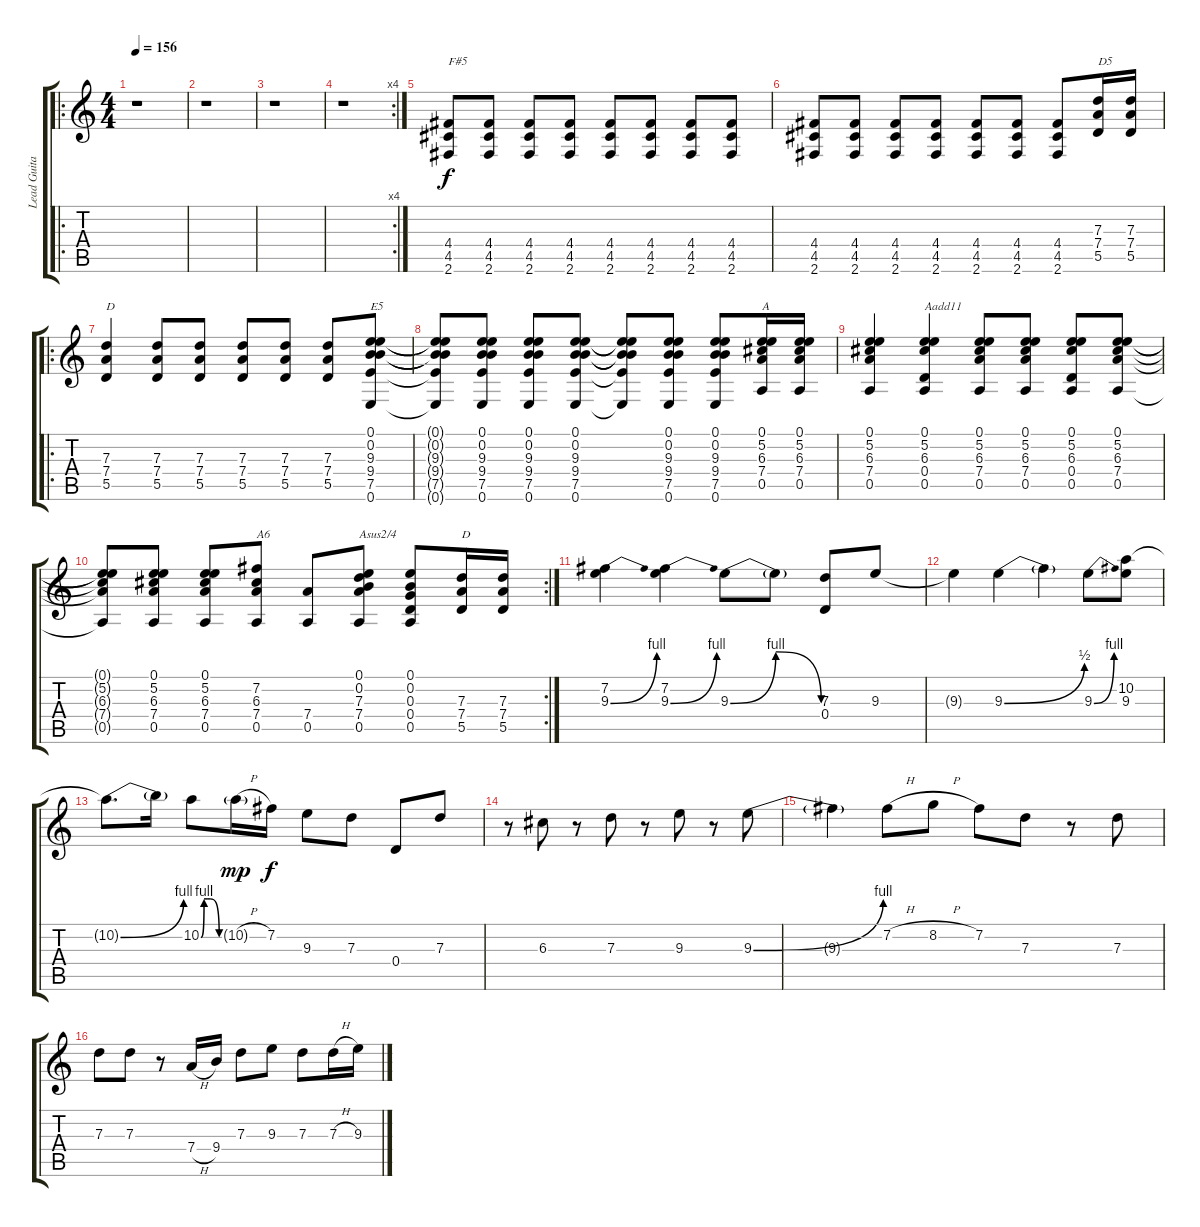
\track ("Lead Guitar" "Lead Guita") {instrument overdrivenguitar}
\staff {score tabs}
\tuning (E4 B3 G3 D3 A2 E2) {hide}
\ro
\ts (4 4)
\tempo 156
\clef g2
\ks c
r.1{dy f} |
r.1 |
r.1 |
\rc 4
r.1 |
(4.4 4.5 2.6).8{txt "F#5"} (4.4 4.5 2.6).8 (4.4 4.5 2.6).8 (4.4 4.5 2.6).8 (4.4 4.5 2.6).8 (4.4 4.5 2.6).8 (4.4 4.5 2.6).8 (4.4 4.5 2.6).8 |
(4.4 4.5 2.6).8 (4.4 4.5 2.6).8 (4.4 4.5 2.6).8 (4.4 4.5 2.6).8 (4.4 4.5 2.6).8 (4.4 4.5 2.6).8 (4.4 4.5 2.6).8 (7.3 7.4 5.5).16{txt "D5"} (7.3 7.4 5.5).16 |
\ro
(7.3 7.4 5.5).4{txt "D"} (7.3 7.4 5.5).8 (7.3 7.4 5.5).8 (7.3 7.4 5.5).8 (7.3 7.4 5.5).8 (7.3 7.4 5.5).8 (0.1 0.2 9.3 9.4 7.5 0.6).8{txt "E5"} |
(0.1{t} 0.2{t} 9.3{t} 9.4{t} 7.5{t} 0.6{t}).8 (0.1 0.2 9.3 9.4 7.5 0.6).8 (0.1 0.2 9.3 9.4 7.5 0.6).8 (0.1 0.2 9.3 9.4 7.5 0.6).8 (0.1{t} 0.2{t} 9.3{t} 9.4{t} 7.5{t} 0.6{t}).8 (0.1 0.2 9.3 9.4 7.5 0.6).8 (0.1 0.2 9.3 9.4 7.5 0.6).8 (0.1 5.2 6.3 7.4 0.5).16{txt "A"} (0.1 5.2 6.3 7.4 0.5).16 |
(0.1 5.2 6.3 7.4 0.5).4 (0.1 5.2 6.3 0.4 0.5).4{txt "Aadd11"} (0.1 5.2 6.3 7.4 0.5).8 (0.1 5.2 6.3 7.4 0.5).8 (0.1 5.2 6.3 0.4 0.5).8 (0.1 5.2 6.3 7.4 0.5).8 |
\rc 2
(0.1{t} 5.2{t} 6.3{t} 7.4{t} 0.5{t}).8 (0.1 5.2 6.3 7.4 0.5).8 (0.1 5.2 6.3 7.4 0.5).8 (7.2 6.3 7.4 0.5).8{txt "A6"} (7.4 0.5).8 (0.1 0.2 7.3 7.4 0.5).8{txt "Asus2/4"} (0.1 0.2 0.3 0.4 0.5).8 (7.3 7.4 5.5).16{txt "D"} (7.3 7.4 5.5).16 |
(7.2 9.3{be (bend 0 0 60 4)}).4 (7.2 9.3{be (bend 0 0 60 4)}).4 9.3{be (bendrelease 0 0 10 4 30 4 60 0)}.8 9.3{t}.8 (7.3 0.4).8 9.3.8 |
9.3{t}.4 9.3{be (bend 0 0 60 2)}.4 9.3{t}.4 9.3{be (bend 0 0 60 4)}.8 (10.2 9.3).8 |
10.2{be (bend 0 0 60 4) t}.8{d} 10.2{t}.16 10.2{be (custom 0 0 10 4 20 4 30 4 60 0)}.8 10.2{h g}.16{dy mp} 7.2.16{dy f} 9.3.8 7.3.8 0.4.8 7.3.8 |
r.8 6.3.8 r.8 7.3.8 r.8 9.3.8 r.8 9.3{be (bend 0 0 60 4)}.8 |
9.3{t}.4 7.2{h}.8 8.2{h}.8 7.2.8 7.3.8 r.8 7.3.8 |
7.3.8 7.3.8 r.8 7.4{h}.16 9.4.16 7.3.8 9.3.8 7.3.8 7.3{h}.16 9.3.16
